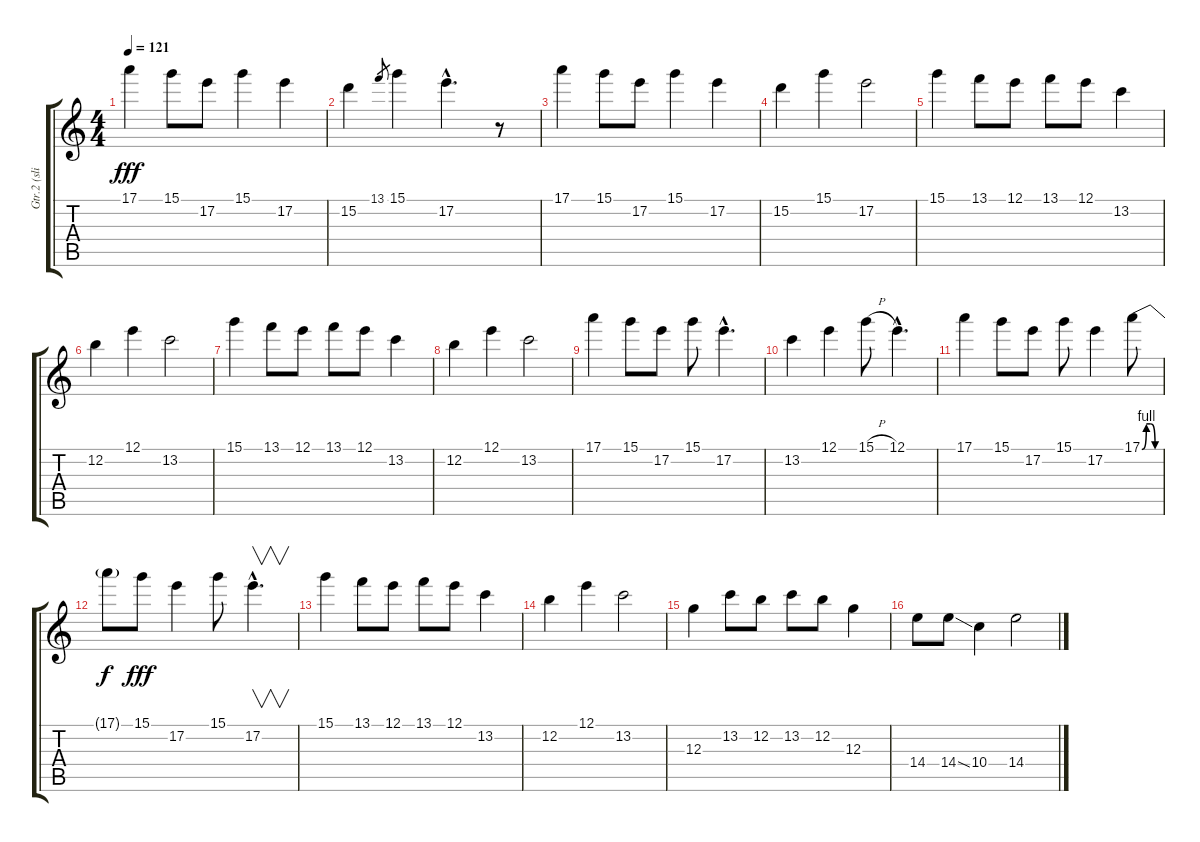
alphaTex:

\track ("Gtr.2 (slight dist.) - John" "Gtr.2 (sli") {instrument distortionguitar}
\staff {score tabs}
\tuning (E4 B3 G3 D3 A2 E2) {hide}
\ts (4 4)
\tempo 121
\clef g2
\ks c
17.1.4{dy fff} 15.1.8 17.2.8 15.1.4 17.2.4 |
15.2.4 13.1.8{gr} 15.1.4 17.2{hac}.4{d} r.8 |
17.1.4 15.1.8 17.2.8 15.1.4 17.2.4 |
15.2.4 15.1.4 17.2.2 |
15.1.4 13.1.8 12.1.8 13.1.8 12.1.8 13.2.4 |
12.2.4 12.1.4 13.2.2 |
15.1.4 13.1.8 12.1.8 13.1.8 12.1.8 13.2.4 |
12.2.4 12.1.4 13.2.2 |
17.1.4 15.1.8 17.2.8 15.1.8 17.2{hac}.4{d} |
13.2.4 12.1.4 15.1{h}.8 12.1{hac}.4{d} |
17.1.4 15.1.8 17.2.8 15.1.8 17.2.4 17.1{be (custom 0 0 15 4 30 4 45 0 60 0)}.8 |
17.1{t}.8{dy f} 15.1.8{dy fff} 17.2.4 15.1.8 17.2{hac}.4{v d} |
15.1.4 13.1.8 12.1.8 13.1.8 12.1.8 13.2.4 |
12.2.4 12.1.4 13.2.2 |
12.3.4 13.2.8 12.2.8 13.2.8 12.2.8 12.3.4 |
14.4.8 14.4{ss}.8 10.4.4 14.4.2
